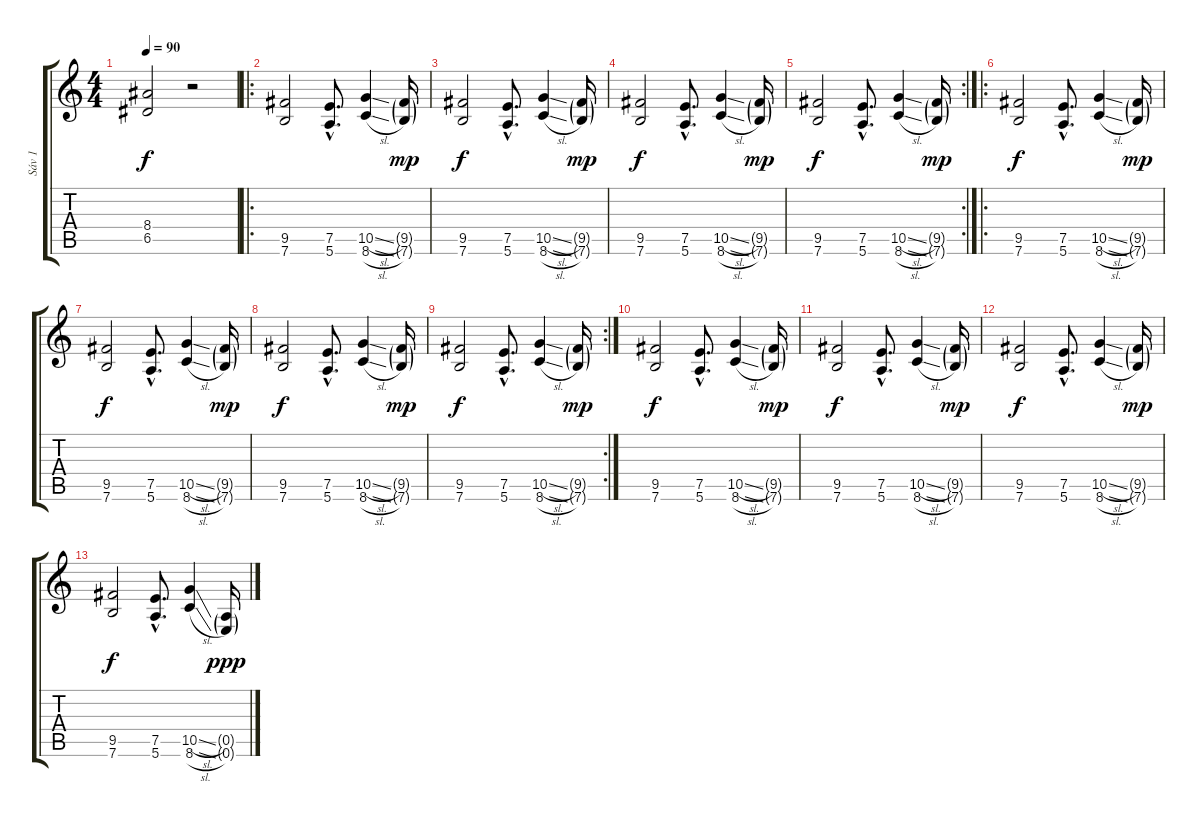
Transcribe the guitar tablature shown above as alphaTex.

\track ("Sáv 1" "Sáv 1") {instrument distortionguitar}
\staff {score tabs}
\tuning (E4 B3 G3 D3 A2 E2) {hide}
\ts (4 4)
\tempo 90
\clef g2
\ks c
(8.4 6.5).2{dy f} r.2 |
\ro
(9.5 7.6).2 (7.5{hac} 5.6{hac}).8{d} (10.5{sl} 8.6{sl}).4 (9.5{g} 7.6{g}).16{dy mp} |
(9.5 7.6).2{dy f} (7.5{hac} 5.6{hac}).8{d} (10.5{sl} 8.6{sl}).4 (9.5{g} 7.6{g}).16{dy mp} |
(9.5 7.6).2{dy f} (7.5{hac} 5.6{hac}).8{d} (10.5{sl} 8.6{sl}).4 (9.5{g} 7.6{g}).16{dy mp} |
\rc 2
(9.5 7.6).2{dy f} (7.5{hac} 5.6{hac}).8{d} (10.5{sl} 8.6{sl}).4 (9.5{g} 7.6{g}).16{dy mp} |
\ro
(9.5 7.6).2{dy f} (7.5{hac} 5.6{hac}).8{d} (10.5{sl} 8.6{sl}).4 (9.5{g} 7.6{g}).16{dy mp} |
(9.5 7.6).2{dy f} (7.5{hac} 5.6{hac}).8{d} (10.5{sl} 8.6{sl}).4 (9.5{g} 7.6{g}).16{dy mp} |
(9.5 7.6).2{dy f} (7.5{hac} 5.6{hac}).8{d} (10.5{sl} 8.6{sl}).4 (9.5{g} 7.6{g}).16{dy mp} |
\rc 2
(9.5 7.6).2{dy f} (7.5{hac} 5.6{hac}).8{d} (10.5{sl} 8.6{sl}).4 (9.5{g} 7.6{g}).16{dy mp} |
(9.5 7.6).2{dy f} (7.5{hac} 5.6{hac}).8{d} (10.5{sl} 8.6{sl}).4 (9.5{g} 7.6{g}).16{dy mp} |
(9.5 7.6).2{dy f} (7.5{hac} 5.6{hac}).8{d} (10.5{sl} 8.6{sl}).4 (9.5{g} 7.6{g}).16{dy mp} |
(9.5 7.6).2{dy f} (7.5{hac} 5.6{hac}).8{d} (10.5{sl} 8.6{sl}).4 (9.5{g} 7.6{g}).16{dy mp} |
(9.5 7.6).2{dy f} (7.5{hac} 5.6{hac}).8{d} (10.5{sl} 8.6{sl}).4 (0.5{g} 0.6{g}).16{dy ppp}
